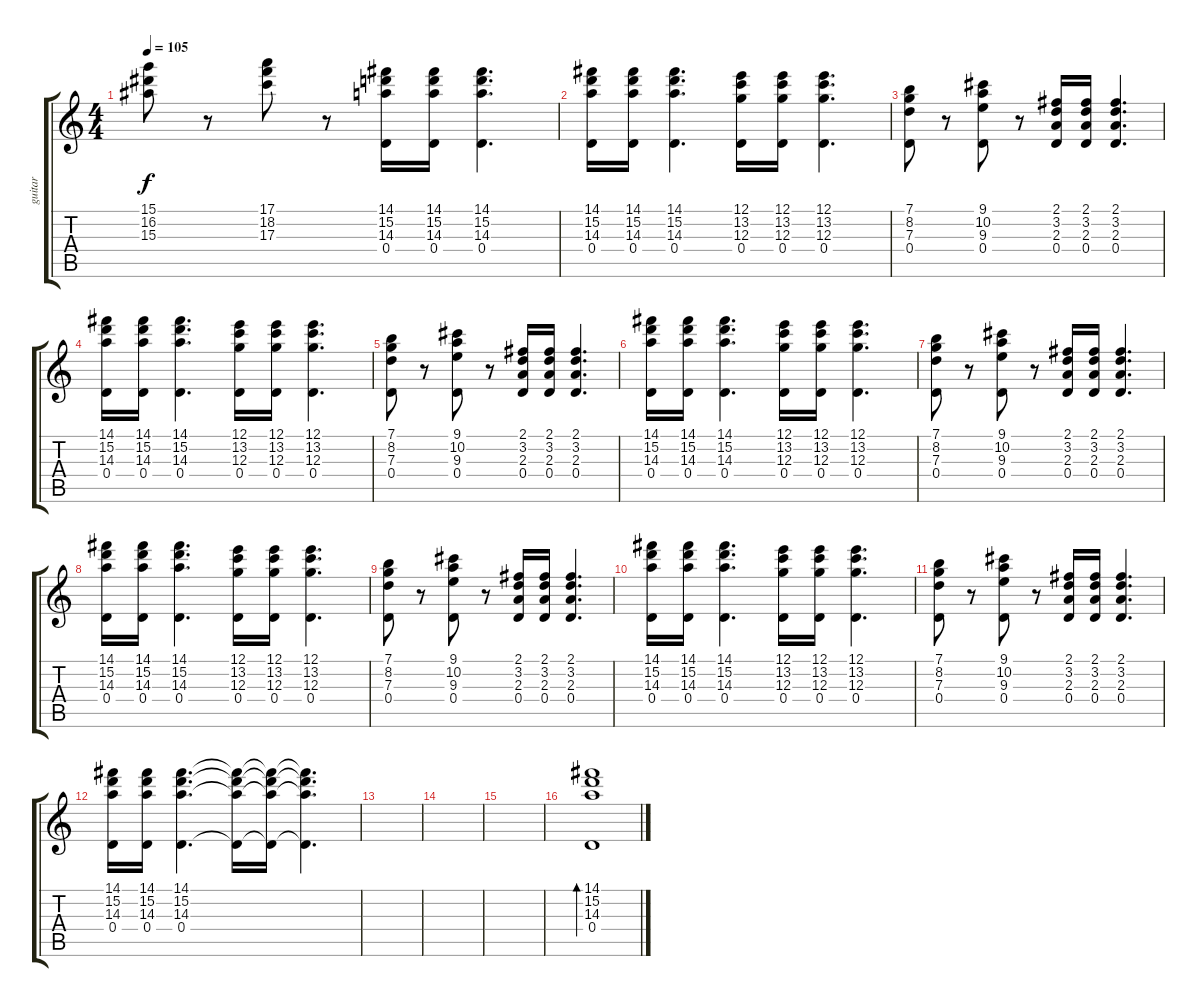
\track ("guitar" "guitar") {instrument electricguitarclean}
\staff {score tabs}
\tuning (E4 B3 G3 D3 A2 E2) {hide}
\ts (4 4)
\tempo 105
\clef g2
\ks c
(15.1 16.2 15.3).8{dy f} r.8 (17.1 18.2 17.3).8 r.8 (14.1 15.2 14.3 0.4).16 (14.1 15.2 14.3 0.4).16 (14.1 15.2 14.3 0.4).4{d} |
(14.1 15.2 14.3 0.4).16{volume 13 instrument electricguitarclean} (14.1 15.2 14.3 0.4).16 (14.1 15.2 14.3 0.4).4{d} (12.1 13.2 12.3 0.4).16 (12.1 13.2 12.3 0.4).16 (12.1 13.2 12.3 0.4).4{d} |
(7.1 8.2 7.3 0.4).8 r.8 (9.1 10.2 9.3 0.4).8 r.8 (2.1 3.2 2.3 0.4).16 (2.1 3.2 2.3 0.4).16 (2.1 3.2 2.3 0.4).4{d} |
(14.1 15.2 14.3 0.4).16{volume 13 instrument electricguitarclean} (14.1 15.2 14.3 0.4).16 (14.1 15.2 14.3 0.4).4{d} (12.1 13.2 12.3 0.4).16 (12.1 13.2 12.3 0.4).16 (12.1 13.2 12.3 0.4).4{d} |
(7.1 8.2 7.3 0.4).8 r.8 (9.1 10.2 9.3 0.4).8 r.8 (2.1 3.2 2.3 0.4).16 (2.1 3.2 2.3 0.4).16 (2.1 3.2 2.3 0.4).4{d} |
(14.1 15.2 14.3 0.4).16{volume 13 instrument electricguitarclean} (14.1 15.2 14.3 0.4).16 (14.1 15.2 14.3 0.4).4{d} (12.1 13.2 12.3 0.4).16 (12.1 13.2 12.3 0.4).16 (12.1 13.2 12.3 0.4).4{d} |
(7.1 8.2 7.3 0.4).8 r.8 (9.1 10.2 9.3 0.4).8 r.8 (2.1 3.2 2.3 0.4).16 (2.1 3.2 2.3 0.4).16 (2.1 3.2 2.3 0.4).4{d} |
(14.1 15.2 14.3 0.4).16{volume 13 instrument electricguitarclean} (14.1 15.2 14.3 0.4).16 (14.1 15.2 14.3 0.4).4{d} (12.1 13.2 12.3 0.4).16 (12.1 13.2 12.3 0.4).16 (12.1 13.2 12.3 0.4).4{d} |
(7.1 8.2 7.3 0.4).8 r.8 (9.1 10.2 9.3 0.4).8 r.8 (2.1 3.2 2.3 0.4).16 (2.1 3.2 2.3 0.4).16 (2.1 3.2 2.3 0.4).4{d} |
(14.1 15.2 14.3 0.4).16{volume 13 instrument electricguitarclean} (14.1 15.2 14.3 0.4).16 (14.1 15.2 14.3 0.4).4{d} (12.1 13.2 12.3 0.4).16 (12.1 13.2 12.3 0.4).16 (12.1 13.2 12.3 0.4).4{d} |
(7.1 8.2 7.3 0.4).8 r.8 (9.1 10.2 9.3 0.4).8 r.8 (2.1 3.2 2.3 0.4).16 (2.1 3.2 2.3 0.4).16 (2.1 3.2 2.3 0.4).4{d} |
(14.1 15.2 14.3 0.4).16{volume 13 instrument electricguitarclean} (14.1 15.2 14.3 0.4).16 (14.1 15.2 14.3 0.4).4{d} (14.1{t} 15.2{t} 14.3{t} 0.4{t}).16 (14.1{t} 15.2{t} 14.3{t} 0.4{t}).16 (14.1{t} 15.2{t} 14.3{t} 0.4{t}).4{d} |
|
|
|
(14.1 15.2 14.3 0.4).1{bd 480}
